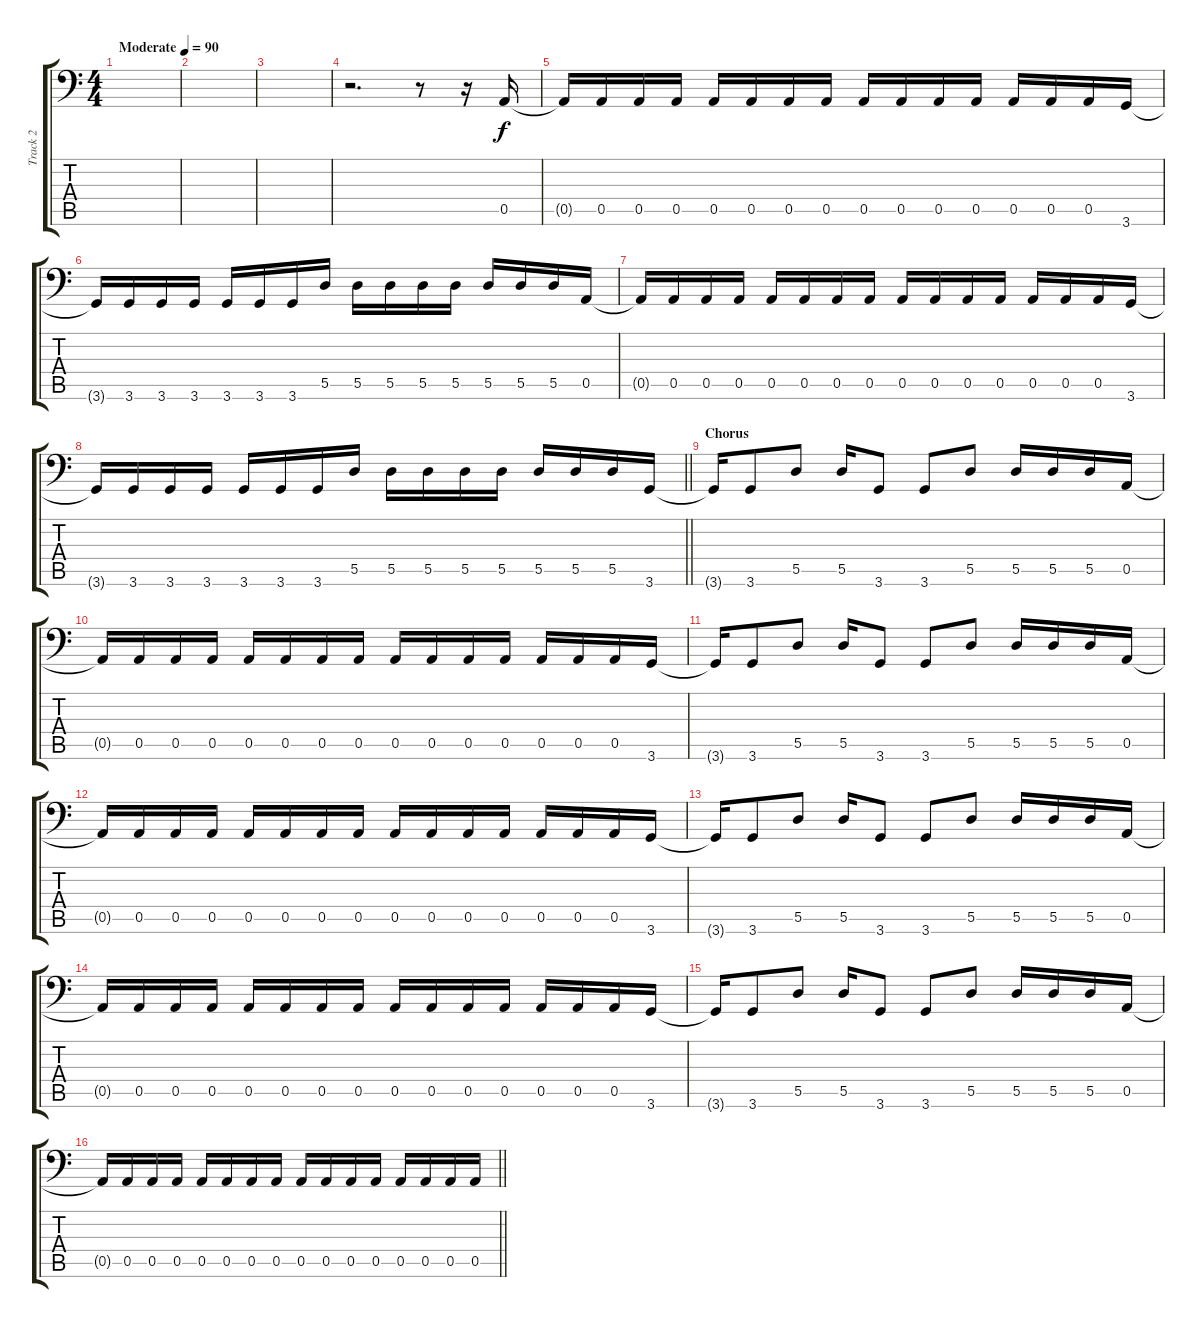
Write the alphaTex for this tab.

\track ("Track 2" "Track 2") {instrument electricbassfinger}
\staff {score tabs}
\tuning (E3 B2 G2 D2 A1 E1) {hide}
\ts (4 4)
\tempo (90 "Moderate")
\clef f4
\ks c
|
|
|
r.2{d} r.8 r.16 0.5.16 |
0.5{t}.16 0.5.16 0.5.16 0.5.16 0.5.16 0.5.16 0.5.16 0.5.16 0.5.16 0.5.16 0.5.16 0.5.16 0.5.16 0.5.16 0.5.16 3.6.16 |
3.6{t}.16 3.6.16 3.6.16 3.6.16 3.6.16 3.6.16 3.6.16 5.5.16 5.5.16 5.5.16 5.5.16 5.5.16 5.5.16 5.5.16 5.5.16 0.5.16 |
0.5{t}.16 0.5.16 0.5.16 0.5.16 0.5.16 0.5.16 0.5.16 0.5.16 0.5.16 0.5.16 0.5.16 0.5.16 0.5.16 0.5.16 0.5.16 3.6.16 |
\barLineRight lightlight
3.6{t}.16 3.6.16 3.6.16 3.6.16 3.6.16 3.6.16 3.6.16 5.5.16 5.5.16 5.5.16 5.5.16 5.5.16 5.5.16 5.5.16 5.5.16 3.6.16 |
\section ("" "Chorus")
3.6{t}.16 3.6.8 5.5.8 5.5.16 3.6.8 3.6.8 5.5.8 5.5.16 5.5.16 5.5.16 0.5.16 |
0.5{t}.16 0.5.16 0.5.16 0.5.16 0.5.16 0.5.16 0.5.16 0.5.16 0.5.16 0.5.16 0.5.16 0.5.16 0.5.16 0.5.16 0.5.16 3.6.16 |
3.6{t}.16 3.6.8 5.5.8 5.5.16 3.6.8 3.6.8 5.5.8 5.5.16 5.5.16 5.5.16 0.5.16 |
0.5{t}.16 0.5.16 0.5.16 0.5.16 0.5.16 0.5.16 0.5.16 0.5.16 0.5.16 0.5.16 0.5.16 0.5.16 0.5.16 0.5.16 0.5.16 3.6.16 |
3.6{t}.16 3.6.8 5.5.8 5.5.16 3.6.8 3.6.8 5.5.8 5.5.16 5.5.16 5.5.16 0.5.16 |
0.5{t}.16 0.5.16 0.5.16 0.5.16 0.5.16 0.5.16 0.5.16 0.5.16 0.5.16 0.5.16 0.5.16 0.5.16 0.5.16 0.5.16 0.5.16 3.6.16 |
3.6{t}.16 3.6.8 5.5.8 5.5.16 3.6.8 3.6.8 5.5.8 5.5.16 5.5.16 5.5.16 0.5.16 |
\barLineRight lightlight
0.5{t}.16 0.5.16 0.5.16 0.5.16 0.5.16 0.5.16 0.5.16 0.5.16 0.5.16 0.5.16 0.5.16 0.5.16 0.5.16 0.5.16 0.5.16 0.5.16
